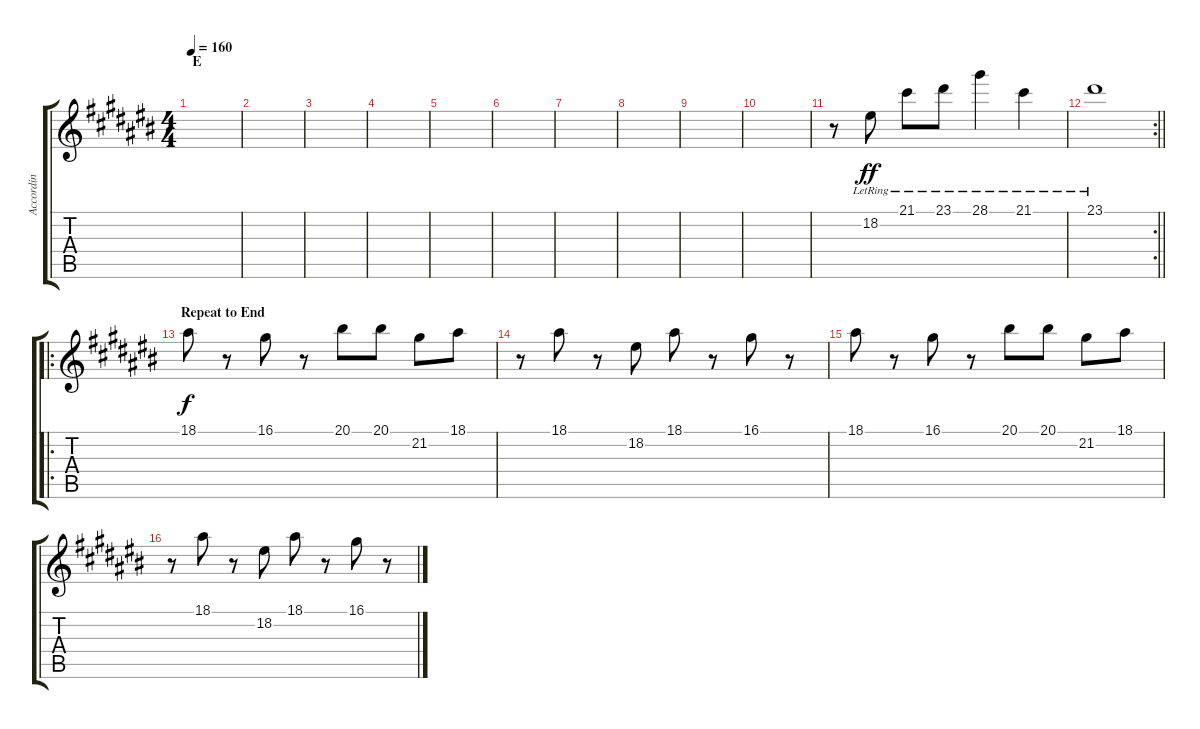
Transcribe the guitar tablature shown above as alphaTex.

\track ("Accordin" "Accordin") {instrument accordion}
\staff {score tabs}
\tuning (E4 B3 G3 D3 A2 E2) {hide}
\ts (4 4)
\section ("" "E")
\tempo 160
\clef g2
\ks c#
|
|
|
|
|
|
|
|
|
|
r.8{volume 14 instrument acousticgrandpiano} 18.2{lr}.8{dy ff} 21.1{lr}.8 23.1{lr}.8 28.1{lr}.4 21.1{lr}.4 |
\rc 2
\barLineRight lightlight
23.1{lr}.1 |
\ro
\section ("" "Repeat to End")
18.1.8{dy f volume 13 instrument accordion} r.8 16.1.8 r.8 20.1.8 20.1.8 21.2.8 18.1.8 |
r.8 18.1.8{volume 0} r.8 18.2.8 18.1.8 r.8 16.1.8 r.8 |
18.1.8 r.8 16.1.8 r.8 20.1.8 20.1.8 21.2.8 18.1.8 |
r.8 18.1.8 r.8 18.2.8 18.1.8 r.8 16.1.8 r.8
